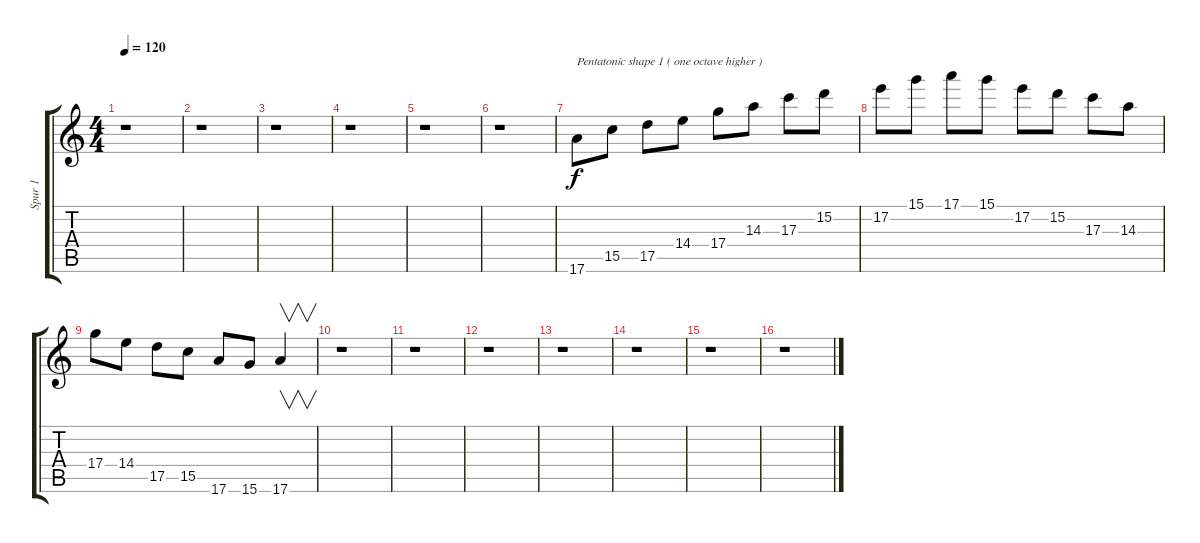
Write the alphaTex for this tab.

\track ("Spur 1" "Spur 1") {instrument acousticguitarnylon}
\staff {score tabs}
\tuning (E4 B3 G3 D3 A2 E2) {hide}
\ts (4 4)
\tempo 120
\clef g2
\ks c
r.1{dy f} |
r.1 |
r.1 |
r.1 |
r.1 |
r.1 |
17.6.8{txt "Pentatonic shape 1 ( one octave higher )"} 15.5.8 17.5.8 14.4.8 17.4.8 14.3.8 17.3.8 15.2.8 |
17.2.8 15.1.8 17.1.8 15.1.8 17.2.8 15.2.8 17.3.8 14.3.8 |
17.4.8 14.4.8 17.5.8 15.5.8 17.6.8 15.6.8 17.6.4{v} |
r.1 |
r.1 |
r.1 |
r.1 |
r.1 |
r.1 |
r.1
